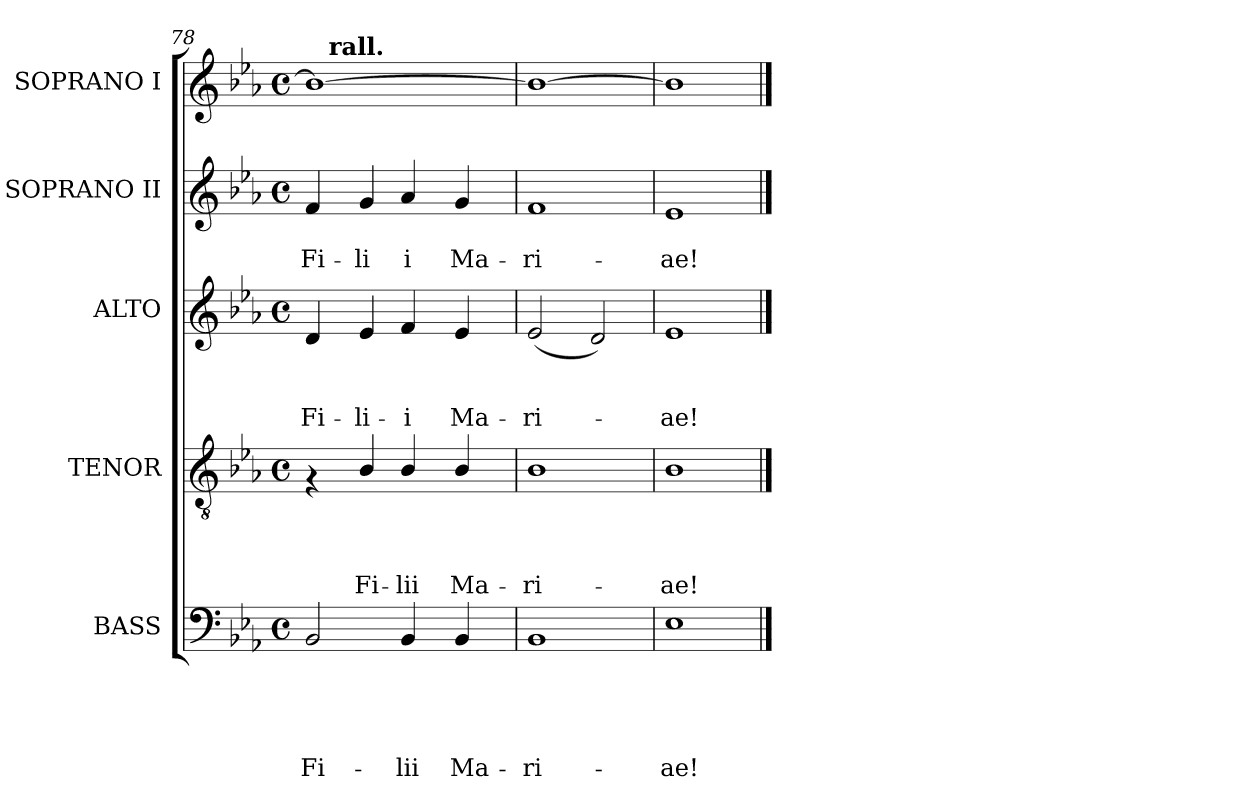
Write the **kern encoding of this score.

**kern	**text	**text	**text	**text	**text	**kern	**text	**text	**text	**text	**kern	**text	**text	**text	**kern	**text	**text	**kern	**text
*part5	*part5	*part5	*part5	*part5	*part5	*part4	*part4	*part4	*part4	*part4	*part3	*part3	*part3	*part3	*part2	*part2	*part2	*part1	*part1
*staff5	*staff5	*staff5	*staff5	*staff5	*staff5	*staff4	*staff4	*staff4	*staff4	*staff4	*staff3	*staff3	*staff3	*staff3	*staff2	*staff2	*staff2	*staff1	*staff1
*I"BASS	*	*	*	*	*	*I"TENOR	*	*	*	*	*I"ALTO	*	*	*	*I"SOPRANO II	*	*	*I"SOPRANO I	*
*I'B.	*	*	*	*	*	*I'T.	*	*	*	*	*I'A.	*	*	*	*I'S.	*	*	*I'S.	*
*clefF4	*	*	*	*	*	*clefGv2	*	*	*	*	*clefG2	*	*	*	*clefG2	*	*	*clefG2	*
*k[b-e-a-]	*	*	*	*	*	*k[b-e-a-]	*	*	*	*	*k[b-e-a-]	*	*	*	*k[b-e-a-]	*	*	*k[b-e-a-]	*
*E-:	*	*	*	*	*	*E-:	*	*	*	*	*E-:	*	*	*	*E-:	*	*	*E-:	*
*M4/4	*	*	*	*	*	*M4/4	*	*	*	*	*M4/4	*	*	*	*M4/4	*	*	*M4/4	*
*met(c)	*	*	*	*	*	*met(c)	*	*	*	*	*met(c)	*	*	*	*met(c)	*	*	*met(c)	*
=78	=78	=78	=78	=78	=78	=78	=78	=78	=78	=78	=78	=78	=78	=78	=78	=78	=78	=78	=78
!	!	!	!	!	!LO:LY:b	!	!	!	!	!	!	!	!	!LO:LY:b	!	!	!LO:LY:b	!	!
*	*	*	*	*	*	*	*	*	*	*	*	*	*	*	*	*	*	*^	*
2BB-/	.	.	.	.	Fi-	4rF	.	.	.	.	4d/	.	.	Fi-	4f/	.	Fi-	1b-_	16.ryy	.
!	!	!	!	!	!	!	!	!	!	!	!	!	!	!	!	!	!	!	!LO:TX:a:B:t=rall.	!
.	.	.	.	.	.	.	.	.	.	.	.	.	.	.	.	.	.	.	2ryy	.
!	!	!	!	!	!	!	!	!	!	!LO:LY:b	!	!	!	!LO:LY:b	!	!	!LO:LY:b	!	!	!
.	.	.	.	.	.	4B-/	.	.	.	Fi-	4e-/	.	.	-li-	4g/	.	-li	.	.	.
!	!	!	!	!	!LO:LY:b	!	!	!	!	!LO:LY:b	!	!	!	!LO:LY:b	!	!	!LO:LY:b	!	!	!
4BB-/	.	.	.	.	-lii	4B-/	.	.	.	-lii	4f/	.	.	-i	4a-/	.	i	.	.	.
.	.	.	.	.	.	.	.	.	.	.	.	.	.	.	.	.	.	.	4ryy	.
!	!	!	!	!	!LO:LY:b	!	!	!	!	!LO:LY:b	!	!	!	!LO:LY:b	!	!	!LO:LY:b	!	!	!
4BB-/	.	.	.	.	Ma-	4B-/	.	.	.	Ma-	4e-/	.	.	Ma-	4g/	.	Ma-	.	.	.
.	.	.	.	.	.	.	.	.	.	.	.	.	.	.	.	.	.	.	8ryy	.
.	.	.	.	.	.	.	.	.	.	.	.	.	.	.	.	.	.	.	32ryy	.
=79	=79	=79	=79	=79	=79	=79	=79	=79	=79	=79	=79	=79	=79	=79	=79	=79	=79	=79	=79	=79
!	!	!	!	!	!LO:LY:b	!	!	!	!	!LO:LY:b	!	!	!	!LO:LY:b	!	!	!LO:LY:b	!	!	!
*	*	*	*	*	*	*	*	*	*	*	*	*	*	*	*	*	*	*v	*v	*
1BB-	.	.	.	.	-ri-	1B-	.	.	.	-ri-	(<2e-/	.	.	-ri-	1f	.	-ri-	1b-_	.
.	.	.	.	.	.	.	.	.	.	.	2d/)	.	.	.	.	.	.	.	.
=80	=80	=80	=80	=80	=80	=80	=80	=80	=80	=80	=80	=80	=80	=80	=80	=80	=80	=80	=80
!	!	!	!	!	!LO:LY:b	!	!	!	!	!LO:LY:b	!	!	!	!LO:LY:b	!	!	!LO:LY:b	!	!
1E-	.	.	.	.	-ae!	1B-	.	.	.	-ae!	1e-	.	.	-ae!	1e-	.	-ae!	1b-]	.
==	==	==	==	==	==	==	==	==	==	==	==	==	==	==	==	==	==	==	==
*-	*-	*-	*-	*-	*-	*-	*-	*-	*-	*-	*-	*-	*-	*-	*-	*-	*-	*-	*-
